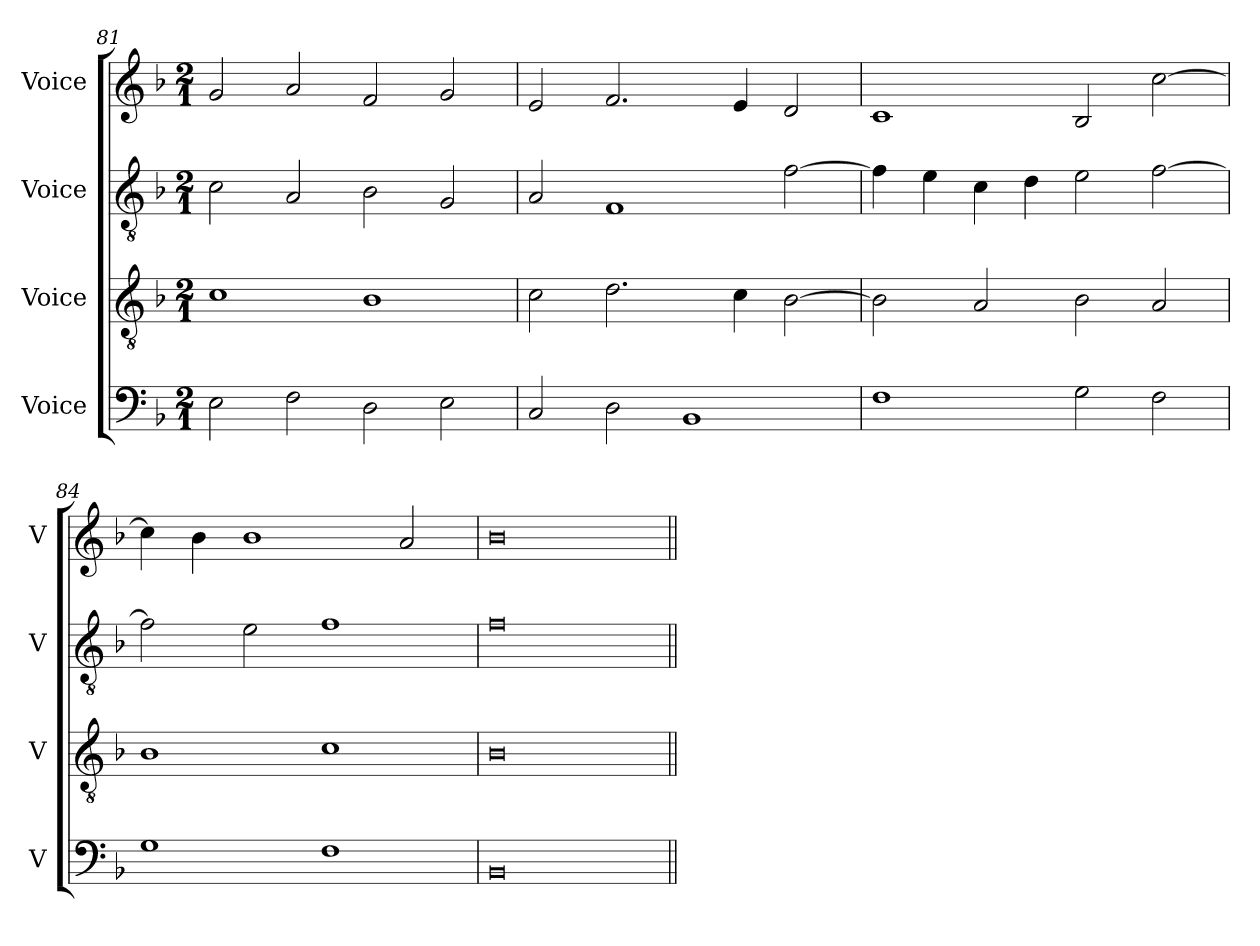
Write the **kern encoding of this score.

**kern	**kern	**kern	**kern
*part4	*part3	*part2	*part1
*staff4	*staff3	*staff2	*staff1
*I"Voice	*I"Voice	*I"Voice	*I"Voice
*I'V	*I'V	*I'V	*I'V
!!LO:LB:g=z
*clefF4	*clefGv2	*clefGv2	*clefG2
*k[b-]	*k[b-]	*k[b-]	*k[b-]
*M2/1	*M2/1	*M2/1	*M2/1
=81	=81	=81	=81
2E\	1c	2c\	2g/
2F\	.	2A/	2a/
2D\	1B-	2B-\	2f/
2E\	.	2G/	2g/
=82	=82	=82	=82
2C/	2c\	2A/	2e/
2D\	2.d\	1F	2.f/
1BB-	.	.	.
.	4c\	.	4e/
.	[2B-\	[2f\	2d/
=83	=83	=83	=83
1F	2B-\]	4f\]	1c
.	.	4e\	.
.	2A/	4c\	.
.	.	4d\	.
2G\	2B-\	2e\	2B-/
2F\	2A/	[2f\	[2cc\
!!LO:PB:g=z
=84	=84	=84	=84
1G	1B-	2f\]	4cc\]
.	.	.	4b-\
.	.	2e\	1b-
1F	1c	1f	.
.	.	.	2a/
=85	=85	=85	=85
0BB-	0B-	0f	0b-
=||	=||	=||	=||
*-	*-	*-	*-
